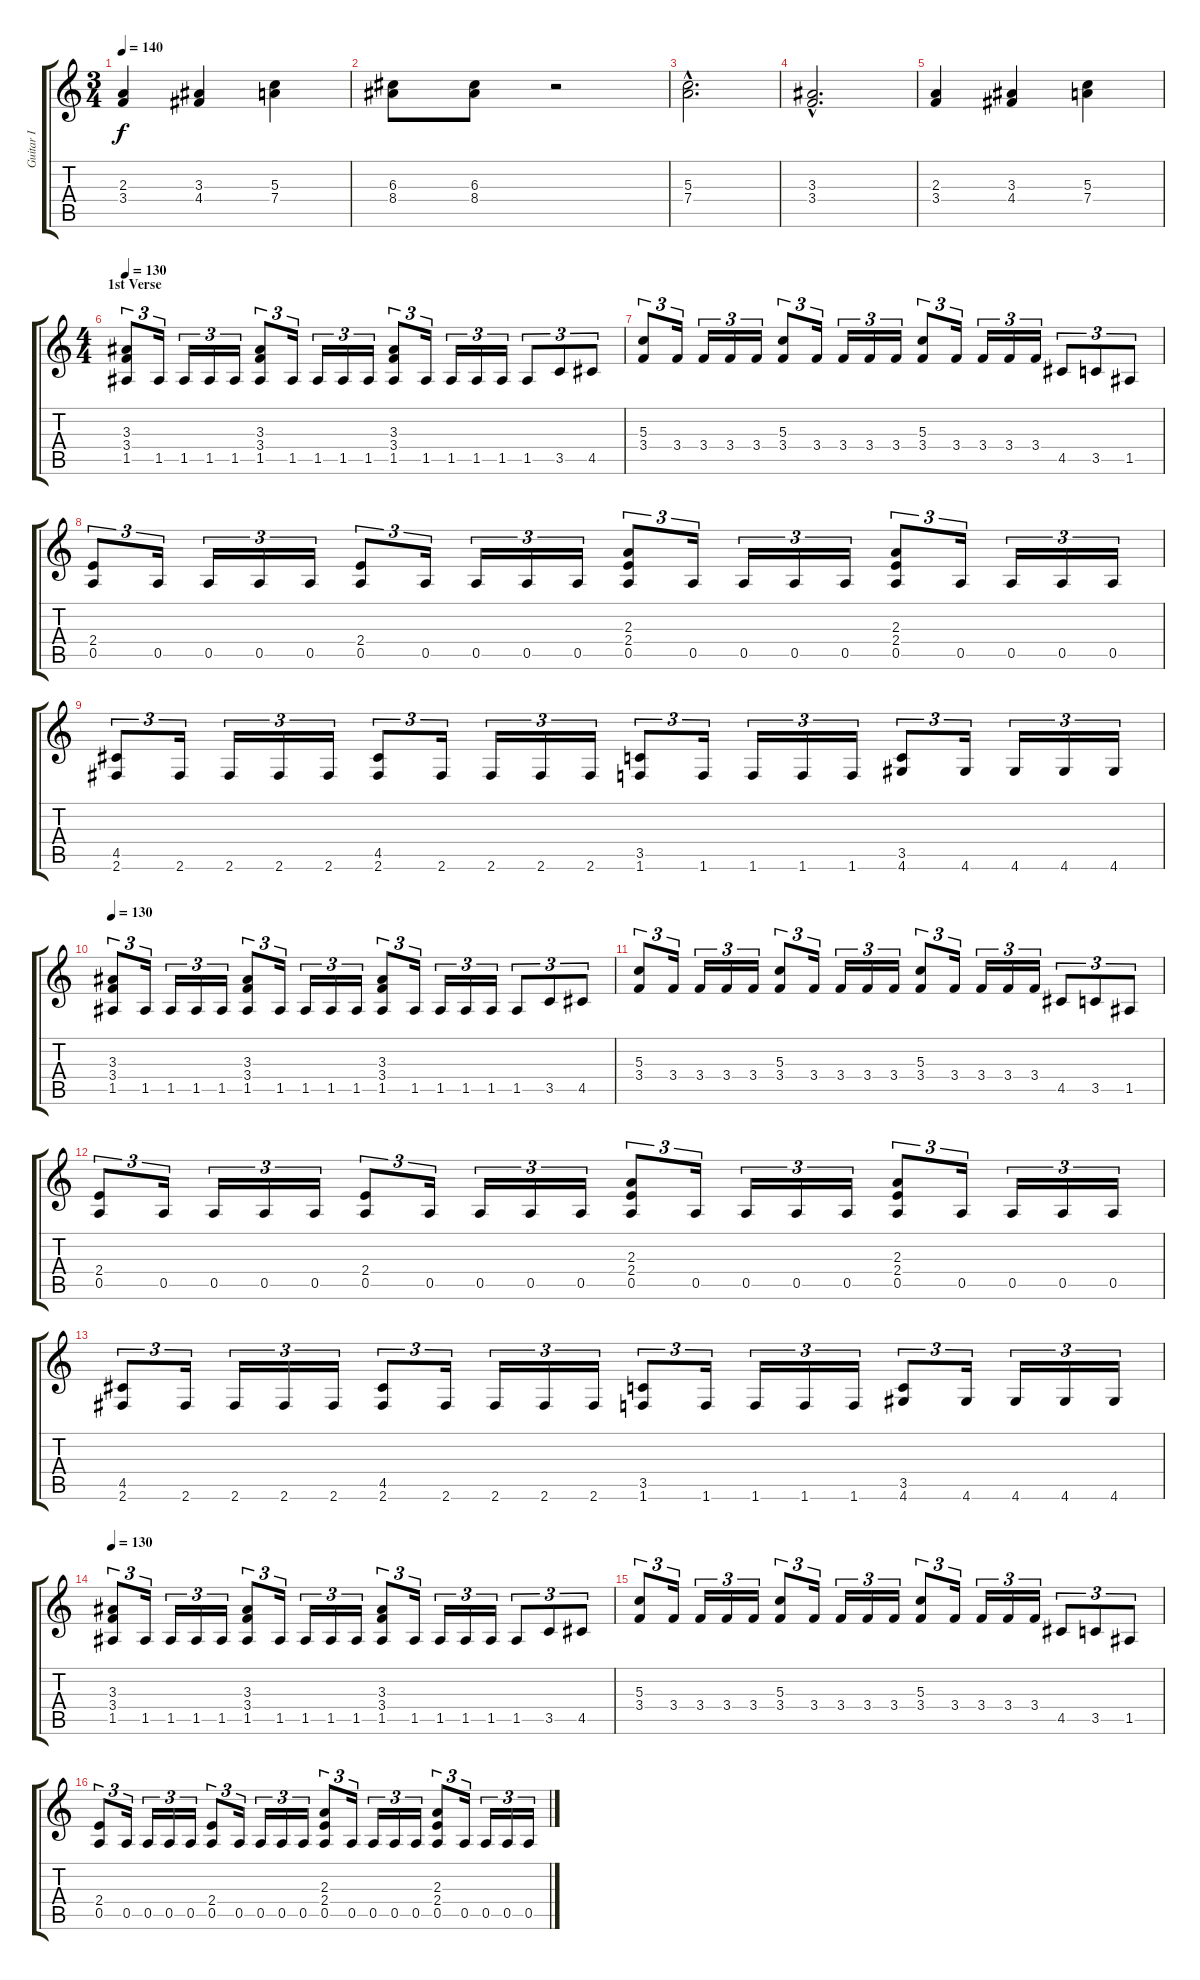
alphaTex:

\track ("Guitar I" "Guitar I") {instrument distortionguitar}
\staff {score tabs}
\tuning (E4 B3 G3 D3 A2 E2) {hide}
\ts (3 4)
\tempo 140
\clef g2
\ks c
(2.3 3.4).4{dy f} (3.3 4.4).4 (5.3 7.4).4 |
(6.3 8.4).8 (6.3 8.4).8 r.2 |
(5.3{hac} 7.4{hac}).2{d} |
(3.3{hac} 3.4{hac}).2{d} |
(2.3 3.4).4 (3.3 4.4).4 (5.3 7.4).4 |
\ts (4 4)
\section ("" "1st Verse")
\tempo 130
(3.3 3.4 1.5).8{tu (3 2)} 1.5.16{tu (3 2)} 1.5.16{tu (3 2)} 1.5.16{tu (3 2)} 1.5.16{tu (3 2)} (3.3 3.4 1.5).8{tu (3 2)} 1.5.16{tu (3 2)} 1.5.16{tu (3 2)} 1.5.16{tu (3 2)} 1.5.16{tu (3 2)} (3.3 3.4 1.5).8{tu (3 2)} 1.5.16{tu (3 2)} 1.5.16{tu (3 2)} 1.5.16{tu (3 2)} 1.5.16{tu (3 2)} 1.5.8{tu (3 2)} 3.5.8{tu (3 2)} 4.5.8{tu (3 2)} |
(5.3 3.4).8{tu (3 2)} 3.4.16{tu (3 2)} 3.4.16{tu (3 2)} 3.4.16{tu (3 2)} 3.4.16{tu (3 2)} (5.3 3.4).8{tu (3 2)} 3.4.16{tu (3 2)} 3.4.16{tu (3 2)} 3.4.16{tu (3 2)} 3.4.16{tu (3 2)} (5.3 3.4).8{tu (3 2)} 3.4.16{tu (3 2)} 3.4.16{tu (3 2)} 3.4.16{tu (3 2)} 3.4.16{tu (3 2)} 4.5.8{tu (3 2)} 3.5.8{tu (3 2)} 1.5.8{tu (3 2)} |
(2.4 0.5).8{tu (3 2)} 0.5.16{tu (3 2)} 0.5.16{tu (3 2)} 0.5.16{tu (3 2)} 0.5.16{tu (3 2)} (2.4 0.5).8{tu (3 2)} 0.5.16{tu (3 2)} 0.5.16{tu (3 2)} 0.5.16{tu (3 2)} 0.5.16{tu (3 2)} (2.3 2.4 0.5).8{tu (3 2)} 0.5.16{tu (3 2)} 0.5.16{tu (3 2)} 0.5.16{tu (3 2)} 0.5.16{tu (3 2)} (2.3 2.4 0.5).8{tu (3 2)} 0.5.16{tu (3 2)} 0.5.16{tu (3 2)} 0.5.16{tu (3 2)} 0.5.16{tu (3 2)} |
(4.5 2.6).8{tu (3 2)} 2.6.16{tu (3 2)} 2.6.16{tu (3 2)} 2.6.16{tu (3 2)} 2.6.16{tu (3 2)} (4.5 2.6).8{tu (3 2)} 2.6.16{tu (3 2)} 2.6.16{tu (3 2)} 2.6.16{tu (3 2)} 2.6.16{tu (3 2)} (3.5 1.6).8{tu (3 2)} 1.6.16{tu (3 2)} 1.6.16{tu (3 2)} 1.6.16{tu (3 2)} 1.6.16{tu (3 2)} (3.5 4.6).8{tu (3 2)} 4.6.16{tu (3 2)} 4.6.16{tu (3 2)} 4.6.16{tu (3 2)} 4.6.16{tu (3 2)} |
\tempo 130
(3.3 3.4 1.5).8{tu (3 2)} 1.5.16{tu (3 2)} 1.5.16{tu (3 2)} 1.5.16{tu (3 2)} 1.5.16{tu (3 2)} (3.3 3.4 1.5).8{tu (3 2)} 1.5.16{tu (3 2)} 1.5.16{tu (3 2)} 1.5.16{tu (3 2)} 1.5.16{tu (3 2)} (3.3 3.4 1.5).8{tu (3 2)} 1.5.16{tu (3 2)} 1.5.16{tu (3 2)} 1.5.16{tu (3 2)} 1.5.16{tu (3 2)} 1.5.8{tu (3 2)} 3.5.8{tu (3 2)} 4.5.8{tu (3 2)} |
(5.3 3.4).8{tu (3 2)} 3.4.16{tu (3 2)} 3.4.16{tu (3 2)} 3.4.16{tu (3 2)} 3.4.16{tu (3 2)} (5.3 3.4).8{tu (3 2)} 3.4.16{tu (3 2)} 3.4.16{tu (3 2)} 3.4.16{tu (3 2)} 3.4.16{tu (3 2)} (5.3 3.4).8{tu (3 2)} 3.4.16{tu (3 2)} 3.4.16{tu (3 2)} 3.4.16{tu (3 2)} 3.4.16{tu (3 2)} 4.5.8{tu (3 2)} 3.5.8{tu (3 2)} 1.5.8{tu (3 2)} |
(2.4 0.5).8{tu (3 2)} 0.5.16{tu (3 2)} 0.5.16{tu (3 2)} 0.5.16{tu (3 2)} 0.5.16{tu (3 2)} (2.4 0.5).8{tu (3 2)} 0.5.16{tu (3 2)} 0.5.16{tu (3 2)} 0.5.16{tu (3 2)} 0.5.16{tu (3 2)} (2.3 2.4 0.5).8{tu (3 2)} 0.5.16{tu (3 2)} 0.5.16{tu (3 2)} 0.5.16{tu (3 2)} 0.5.16{tu (3 2)} (2.3 2.4 0.5).8{tu (3 2)} 0.5.16{tu (3 2)} 0.5.16{tu (3 2)} 0.5.16{tu (3 2)} 0.5.16{tu (3 2)} |
(4.5 2.6).8{tu (3 2)} 2.6.16{tu (3 2)} 2.6.16{tu (3 2)} 2.6.16{tu (3 2)} 2.6.16{tu (3 2)} (4.5 2.6).8{tu (3 2)} 2.6.16{tu (3 2)} 2.6.16{tu (3 2)} 2.6.16{tu (3 2)} 2.6.16{tu (3 2)} (3.5 1.6).8{tu (3 2)} 1.6.16{tu (3 2)} 1.6.16{tu (3 2)} 1.6.16{tu (3 2)} 1.6.16{tu (3 2)} (3.5 4.6).8{tu (3 2)} 4.6.16{tu (3 2)} 4.6.16{tu (3 2)} 4.6.16{tu (3 2)} 4.6.16{tu (3 2)} |
\tempo 130
(3.3 3.4 1.5).8{tu (3 2)} 1.5.16{tu (3 2)} 1.5.16{tu (3 2)} 1.5.16{tu (3 2)} 1.5.16{tu (3 2)} (3.3 3.4 1.5).8{tu (3 2)} 1.5.16{tu (3 2)} 1.5.16{tu (3 2)} 1.5.16{tu (3 2)} 1.5.16{tu (3 2)} (3.3 3.4 1.5).8{tu (3 2)} 1.5.16{tu (3 2)} 1.5.16{tu (3 2)} 1.5.16{tu (3 2)} 1.5.16{tu (3 2)} 1.5.8{tu (3 2)} 3.5.8{tu (3 2)} 4.5.8{tu (3 2)} |
(5.3 3.4).8{tu (3 2)} 3.4.16{tu (3 2)} 3.4.16{tu (3 2)} 3.4.16{tu (3 2)} 3.4.16{tu (3 2)} (5.3 3.4).8{tu (3 2)} 3.4.16{tu (3 2)} 3.4.16{tu (3 2)} 3.4.16{tu (3 2)} 3.4.16{tu (3 2)} (5.3 3.4).8{tu (3 2)} 3.4.16{tu (3 2)} 3.4.16{tu (3 2)} 3.4.16{tu (3 2)} 3.4.16{tu (3 2)} 4.5.8{tu (3 2)} 3.5.8{tu (3 2)} 1.5.8{tu (3 2)} |
(2.4 0.5).8{tu (3 2)} 0.5.16{tu (3 2)} 0.5.16{tu (3 2)} 0.5.16{tu (3 2)} 0.5.16{tu (3 2)} (2.4 0.5).8{tu (3 2)} 0.5.16{tu (3 2)} 0.5.16{tu (3 2)} 0.5.16{tu (3 2)} 0.5.16{tu (3 2)} (2.3 2.4 0.5).8{tu (3 2)} 0.5.16{tu (3 2)} 0.5.16{tu (3 2)} 0.5.16{tu (3 2)} 0.5.16{tu (3 2)} (2.3 2.4 0.5).8{tu (3 2)} 0.5.16{tu (3 2)} 0.5.16{tu (3 2)} 0.5.16{tu (3 2)} 0.5.16{tu (3 2)}
